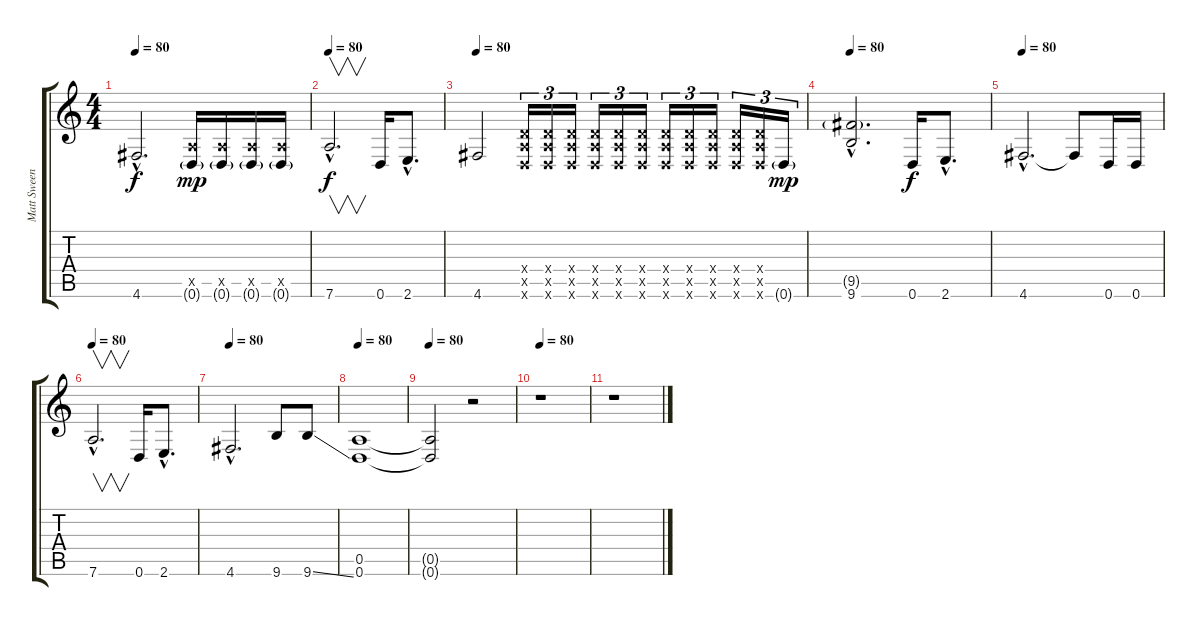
\track ("Matt Sweeney" "Matt Sween") {instrument electricguitarjazz}
\staff {score tabs}
\tuning (E4 B3 G3 D3 A2 D2) {hide}
\ts (4 4)
\tempo 80
\clef g2
\ks c
4.6{hac}.2{d dy f instrument distortionguitar} (0.5{x} 0.6{g}).16{dy mp} (0.5{x} 0.6{g}).16 (0.5{x} 0.6{g}).16 (0.5{x} 0.6{g}).16 |
\tempo 80
7.6{hac}.2{v d dy f instrument distortionguitar} 0.6.16 2.6{hac}.8{d} |
\tempo 80
4.6.2{instrument distortionguitar} (0.4{x} 0.5{x} 0.6{x}).16{tu (3 2)} (0.4{x} 0.5{x} 0.6{x}).16{tu (3 2)} (0.4{x} 0.5{x} 0.6{x}).16{tu (3 2)} (0.4{x} 0.5{x} 0.6{x}).16{tu (3 2)} (0.4{x} 0.5{x} 0.6{x}).16{tu (3 2)} (0.4{x} 0.5{x} 0.6{x}).16{tu (3 2)} (0.4{x} 0.5{x} 0.6{x}).16{tu (3 2)} (0.4{x} 0.5{x} 0.6{x}).16{tu (3 2)} (0.4{x} 0.5{x} 0.6{x}).16{tu (3 2)} (0.4{x} 0.5{x} 0.6{x}).16{tu (3 2)} (0.4{x} 0.5{x} 0.6{x}).16{tu (3 2)} 0.6{g}.16{tu (3 2) dy mp} |
\tempo 80
(9.5{g hac} 9.6{hac}).2{d instrument distortionguitar} 0.6.16{dy f} 2.6{hac}.8{d} |
\tempo 80
4.6{hac}.2{d instrument distortionguitar} 4.6{t}.8 0.6.16 0.6.16 |
\tempo 80
7.6{hac}.2{v d instrument distortionguitar} 0.6.16 2.6{hac}.8{d} |
\tempo 80
4.6{hac}.2{d instrument distortionguitar} 9.6.8 9.6{ss}.8 |
\tempo 80
(0.5 0.6).1{instrument distortionguitar} |
\tempo 80
(0.5{t} 0.6{t}).2{instrument distortionguitar} r.2 |
\tempo 80
r.1 |
r.1
